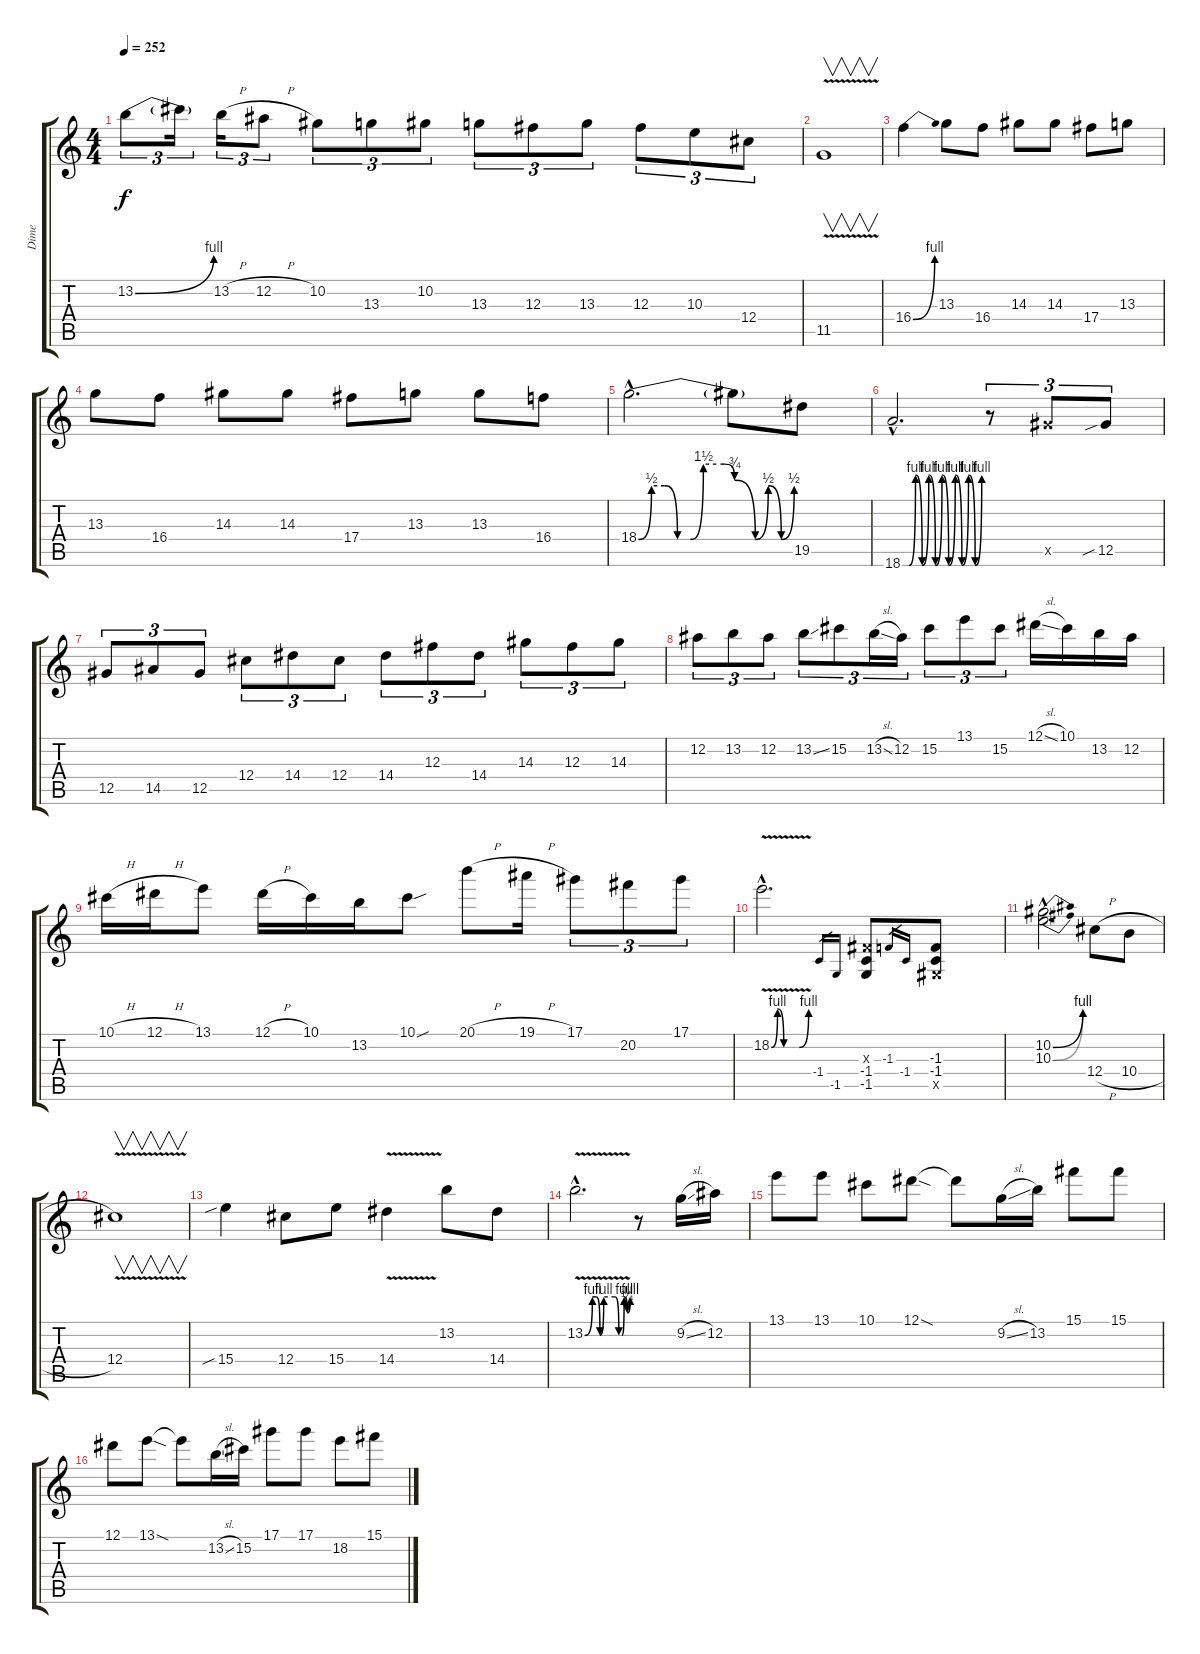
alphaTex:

\track ("Dime" "Dime") {instrument distortionguitar}
\staff {score tabs}
\tuning (Eb4 Bb3 Gb3 Db3 Ab2 Eb2) {hide}
\ts (4 4)
\tempo 252
\clef g2
\ks c
13.2{be (bend 0 0 60 4)}.8{tu (3 2) dy f} 13.2{t}.16{tu (3 2)} 13.2{h}.16{tu (3 2)} 12.2{h}.8{tu (3 2)} 10.2.8{tu (3 2)} 13.3.8{tu (3 2)} 10.2.8{tu (3 2)} 13.3.8{tu (3 2)} 12.3.8{tu (3 2)} 13.3.8{tu (3 2)} 12.3.8{tu (3 2)} 10.3.8{tu (3 2)} 12.4.8{tu (3 2)} |
11.5{v}.1{v} |
16.4{be (bend 0 0 60 4)}.4 13.3.8 16.4.8 14.3.8 14.3.8 17.4.8 13.3.8 |
13.3.8 16.4.8 14.3.8 14.3.8 17.4.8 13.3.8 13.3.8 16.4.8 |
18.4{be (custom 0 0 5 2 10 2 15 0 20 0 25 6 30 6 33 6 37 3 45 0 50 2 55 0 60 2) hac}.2{d} 18.4{t}.8 19.5.8 |
18.6{be (custom 0 0 5 0 10 4 15 0 20 4 25 0 30 4 35 0 40 4 45 0 50 4 55 0 60 4) hac}.2{d} r.8{tu (3 2)} 12.5{x}.8{tu (3 2)} 12.5{sib}.8{tu (3 2)} |
12.5.8{tu (3 2)} 14.5.8{tu (3 2)} 12.5.8{tu (3 2)} 12.4.8{tu (3 2)} 14.4.8{tu (3 2)} 12.4.8{tu (3 2)} 14.4.8{tu (3 2)} 12.3.8{tu (3 2)} 14.4.8{tu (3 2)} 14.3.8{tu (3 2)} 12.3.8{tu (3 2)} 14.3.8{tu (3 2)} |
12.2.8{tu (3 2)} 13.2.8{tu (3 2)} 12.2.8{tu (3 2)} 13.2{ss}.8{tu (3 2)} 15.2.8{tu (3 2)} 13.2{sl}.16{tu (3 2)} 12.2.16{tu (3 2)} 15.2.8{tu (3 2)} 13.1.8{tu (3 2)} 15.2.8{tu (3 2)} 12.1{sl}.16 10.1.16 13.2.16 12.2.16 |
10.1{h}.16 12.1{h}.16 13.1.8 12.1{h}.16 10.1.16 13.2.16 10.1{sou}.8 20.1{h}.8 19.1{h}.16 17.1.8{tu (3 2)} 20.2.8{tu (3 2)} 17.1.8{tu (3 2)} |
18.2{be (custom 0 0 10 4 20 0 45 0 60 4) v hac}.2{d} -1.4.16{gr} -1.5.16{gr} (0.3{x} -1.4 -1.5).8 -1.3.16{gr} -1.4.16{gr} (-1.3 -1.4 0.5{x}).8 |
(10.2{be (bend 0 0 60 4) hac} 10.3{be (bend 0 0 60 4) hac}).2{d} 12.4{h}.8 10.4{h}.8 |
12.4{v}.1{v} |
15.4{sib}.4 12.4.8 15.4.8 14.4{v}.4 13.2.8 14.4.8 |
13.2{be (custom 0 0 10 4 15 4 20 0 25 4 40 4 45 0 49 0 52 4 56 1 60 4) v hac}.2{d} r.8 9.2{sl}.16 12.2.16 |
13.1.8 13.1.8 10.1.8 12.1{sod}.8 12.1{t}.8 9.2{sl}.16 13.2.16 15.1.8 15.1.8 |
12.1.8 13.1{sod}.8 13.1{t}.8 13.2{sl}.16 15.2.16 17.1.8 17.1.8 18.2.8 15.1.8
